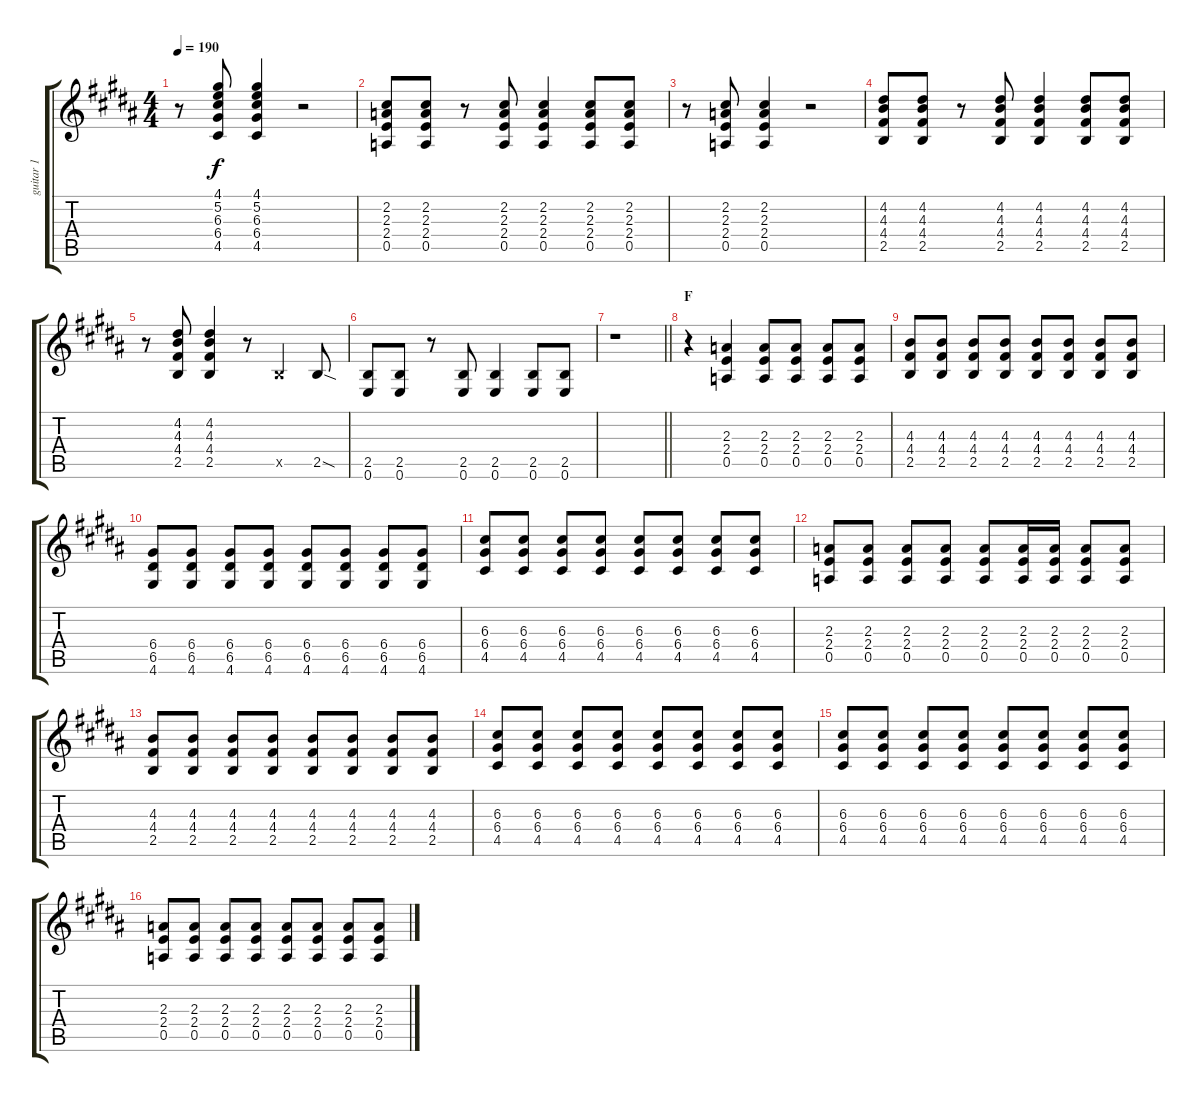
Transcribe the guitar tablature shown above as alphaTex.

\track ("guitar 1" "guitar 1") {instrument distortionguitar}
\staff {score tabs}
\tuning (E4 B3 G3 D3 A2 E2) {hide}
\ts (4 4)
\tempo 190
\clef g2
\ks b
r.8{dy f} (4.1 5.2 6.3 6.4 4.5).8 (4.1 5.2 6.3 6.4 4.5).4 r.2 |
(2.2 2.3 2.4 0.5).8 (2.2 2.3 2.4 0.5).8 r.8 (2.2 2.3 2.4 0.5).8 (2.2 2.3 2.4 0.5).4 (2.2 2.3 2.4 0.5).8 (2.2 2.3 2.4 0.5).8 |
r.8 (2.2 2.3 2.4 0.5).8 (2.2 2.3 2.4 0.5).4 r.2 |
(4.2 4.3 4.4 2.5).8 (4.2 4.3 4.4 2.5).8 r.8 (4.2 4.3 4.4 2.5).8 (4.2 4.3 4.4 2.5).4 (4.2 4.3 4.4 2.5).8 (4.2 4.3 4.4 2.5).8 |
r.8 (4.2 4.3 4.4 2.5).8 (4.2 4.3 4.4 2.5).4 r.8 2.5{x}.4 2.5{sod}.8 |
(2.5 0.6).8 (2.5 0.6).8 r.8 (2.5 0.6).8 (2.5 0.6).4 (2.5 0.6).8 (2.5 0.6).8 |
\barLineRight lightlight
r.1 |
\section ("" "F")
r.4 (2.3 2.4 0.5).4 (2.3 2.4 0.5).8 (2.3 2.4 0.5).8 (2.3 2.4 0.5).8 (2.3 2.4 0.5).8 |
(4.3 4.4 2.5).8 (4.3 4.4 2.5).8 (4.3 4.4 2.5).8 (4.3 4.4 2.5).8 (4.3 4.4 2.5).8 (4.3 4.4 2.5).8 (4.3 4.4 2.5).8 (4.3 4.4 2.5).8 |
(6.4 6.5 4.6).8 (6.4 6.5 4.6).8 (6.4 6.5 4.6).8 (6.4 6.5 4.6).8 (6.4 6.5 4.6).8 (6.4 6.5 4.6).8 (6.4 6.5 4.6).8 (6.4 6.5 4.6).8 |
(6.3 6.4 4.5).8 (6.3 6.4 4.5).8 (6.3 6.4 4.5).8 (6.3 6.4 4.5).8 (6.3 6.4 4.5).8 (6.3 6.4 4.5).8 (6.3 6.4 4.5).8 (6.3 6.4 4.5).8 |
(2.3 2.4 0.5).8 (2.3 2.4 0.5).8 (2.3 2.4 0.5).8 (2.3 2.4 0.5).8 (2.3 2.4 0.5).8 (2.3 2.4 0.5).16 (2.3 2.4 0.5).16 (2.3 2.4 0.5).8 (2.3 2.4 0.5).8 |
(4.3 4.4 2.5).8 (4.3 4.4 2.5).8 (4.3 4.4 2.5).8 (4.3 4.4 2.5).8 (4.3 4.4 2.5).8 (4.3 4.4 2.5).8 (4.3 4.4 2.5).8 (4.3 4.4 2.5).8 |
(6.3 6.4 4.5).8 (6.3 6.4 4.5).8 (6.3 6.4 4.5).8 (6.3 6.4 4.5).8 (6.3 6.4 4.5).8 (6.3 6.4 4.5).8 (6.3 6.4 4.5).8 (6.3 6.4 4.5).8 |
(6.3 6.4 4.5).8 (6.3 6.4 4.5).8 (6.3 6.4 4.5).8 (6.3 6.4 4.5).8 (6.3 6.4 4.5).8 (6.3 6.4 4.5).8 (6.3 6.4 4.5).8 (6.3 6.4 4.5).8 |
(2.3 2.4 0.5).8 (2.3 2.4 0.5).8 (2.3 2.4 0.5).8 (2.3 2.4 0.5).8 (2.3 2.4 0.5).8 (2.3 2.4 0.5).8 (2.3 2.4 0.5).8 (2.3 2.4 0.5).8
